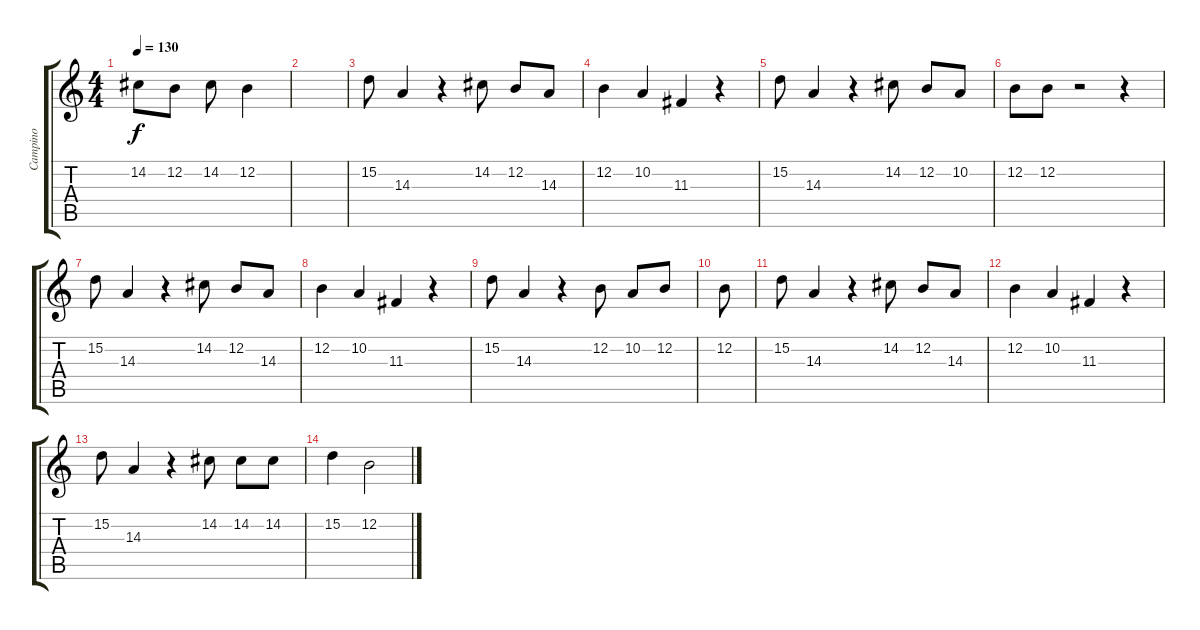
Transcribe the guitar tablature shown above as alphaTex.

\track ("Campino" "Campino") {instrument tenorsax}
\staff {score tabs}
\tuning (E4 B3 G3 D3 A2 E2) {hide}
\ts (4 4)
\tempo 130
\clef g2
\ks c
14.2.8{dy f} 12.2.8 14.2.8 12.2.4 |
|
15.2.8 14.3.4 r.4 14.2.8 12.2.8 14.3.8 |
12.2.4 10.2.4 11.3.4 r.4 |
15.2.8 14.3.4 r.4 14.2.8 12.2.8 10.2.8 |
12.2.8 12.2.8 r.2 r.4 |
15.2.8 14.3.4 r.4 14.2.8 12.2.8 14.3.8 |
12.2.4 10.2.4 11.3.4 r.4 |
15.2.8 14.3.4 r.4 12.2.8 10.2.8 12.2.8 |
12.2.8 |
15.2.8 14.3.4 r.4 14.2.8 12.2.8 14.3.8 |
12.2.4 10.2.4 11.3.4 r.4 |
15.2.8 14.3.4 r.4 14.2.8 14.2.8 14.2.8 |
15.2.4 12.2.2
